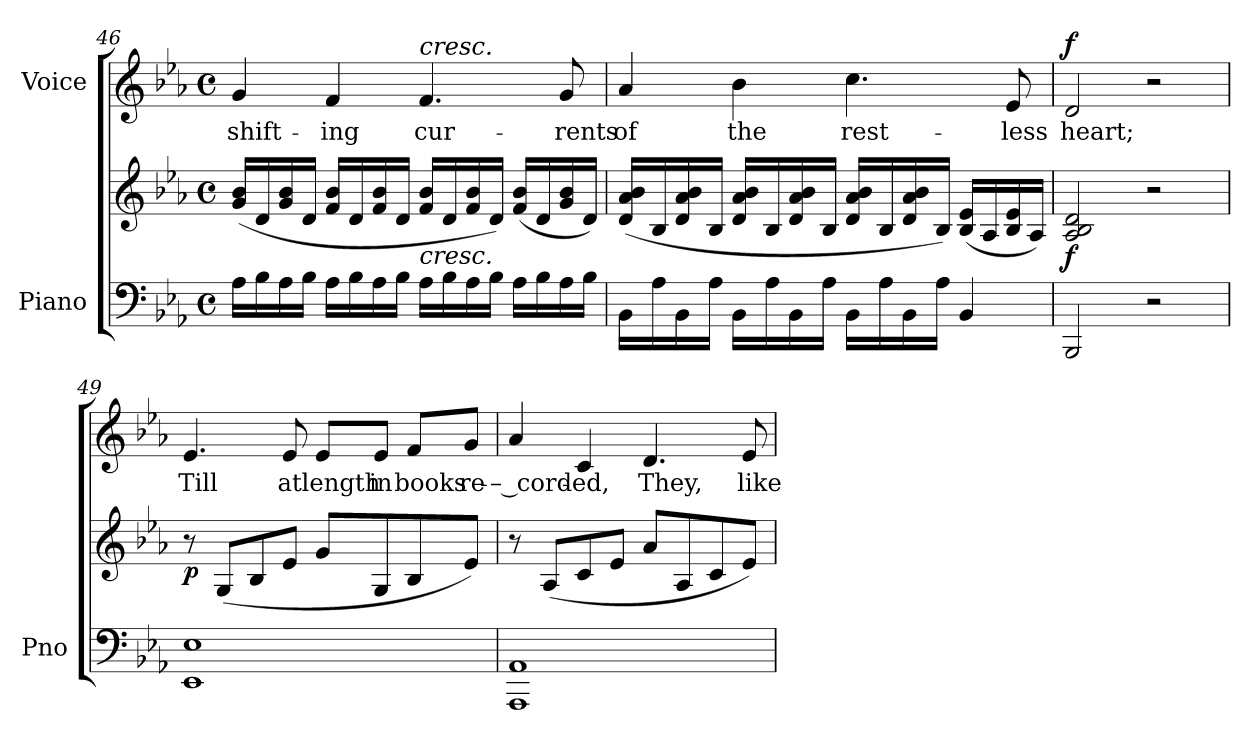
**kern	**kern	**dynam	**kern	**text	**dynam
*part2	*part2	*part2	*part1	*part1	*part1
*staff3	*staff2	*staff2/3	*staff1	*staff1	*staff1
*I"Piano	*	*	*I"Voice	*	*
*I'Pno	*	*	*	*	*
!!LO:LB:g=z
*clefF4	*clefG2	*	*clefG2	*	*
*k[b-e-a-]	*k[b-e-a-]	*	*k[b-e-a-]	*	*
*M4/4	*M4/4	*	*M4/4	*	*
*met(c)	*met(c)	*	*met(c)	*	*
=46	=46	=46	=46	=46	=46
!	!	!	!	!LO:LY:b	!
16A-\LL	(16g/ 16b-/LL	.	4g/	shift-	.
16B-\	16d/	.	.	.	.
16A-\	16g/ 16b-/	.	.	.	.
16B-\JJ	16d/JJ	.	.	.	.
!	!	!	!	!LO:LY:b	!
16A-\LL	16f/ 16b-/LL	.	4f/	-ing	.
16B-\	16d/	.	.	.	.
16A-\	16f/ 16b-/	.	.	.	.
16B-\JJ	16d/JJ	.	.	.	.
!	!	!	!LO:TX:a:i:t=cresc.	!	!
!	!LO:TX:b:i:t=cresc.	!	!	!	!
!	!	!	!	!LO:LY:b	!
16A-\LL	16f/ 16b-/LL	.	4.f/	cur-	.
16B-\	16d/	.	.	.	.
16A-\	16f/ 16b-/	.	.	.	.
16B-\JJ	16d/JJ)	.	.	.	.
16A-\LL	(16f/ 16b-/LL	.	.	.	.
16B-\	16d/	.	.	.	.
!	!	!	!	!LO:LY:b	!
16A-\	16g/ 16b-/	.	8g/	-rents	.
16B-\JJ	16d/JJ)	.	.	.	.
!!LO:LB:g=z
=47	=47	=47	=47	=47	=47
!	!	!	!	!LO:LY:b	!
16BB-\LL	(16d/ 16a-/ 16b-/LL	.	4a-/	of	.
16A-\	16B-/	.	.	.	.
16BB-\	16d/ 16a-/ 16b-/	.	.	.	.
16A-\JJ	16B-/JJ	.	.	.	.
!	!	!	!	!LO:LY:b	!
16BB-\LL	16d/ 16a-/ 16b-/LL	.	4b-\	the	.
16A-\	16B-/	.	.	.	.
16BB-\	16d/ 16a-/ 16b-/	.	.	.	.
16A-\JJ	16B-/JJ	.	.	.	.
!	!	!	!	!LO:LY:b	!
16BB-\LL	16d/ 16a-/ 16b-/LL	.	4.cc\	rest-	.
16A-\	16B-/	.	.	.	.
16BB-\	16d/ 16a-/ 16b-/	.	.	.	.
16A-\JJ	16B-/JJ)	.	.	.	.
4BB-/	(16B-/ 16e-/LL	.	.	.	.
.	16A-/	.	.	.	.
!	!	!	!	!LO:LY:b	!
.	16B-/ 16e-/	.	8e-/	-less	.
.	16A-/JJ)	.	.	.	.
=48	=48	=48	=48	=48	=48
!	!	!LO:DY:b	!	!LO:LY:b	!LO:DY:a
2BBB-/	2A-/ 2B-/ 2d/	f	2d/	heart;	f
2r	2r	.	2r	.	.
=49	=49	=49	=49	=49	=49
!	!	!LO:DY:b	!	!LO:LY:b	!LO:DY:a
!	!	!	!	!	!LO:DY:n=1:a
1EE- 1E-	8r	p	4.e-/	Till	p other-dynamics
.	(8G/L	.	.	.	.
.	8B-/	.	.	.	.
!	!	!	!	!LO:LY:b	!
.	8e-/J	.	8e-/	at	.
!	!	!	!	!LO:LY:b	!
.	8g/L	.	8e-/L	length	.
!	!	!	!	!LO:LY:b	!
.	8G/	.	8e-/J	in	.
!	!	!	!	!LO:LY:b	!
.	8B-/	.	8f/L	books	.
!	!	!	!	!LO:LY:b	!
.	8e-/J)	.	8g/J	re-	.
!!LO:PB:g=z
=50	=50	=50	=50	=50	=50
!	!	!	!	!LO:LY:b	!
1AAA- 1AA-	8r	.	4a-/	-– cord-	.
.	(8A-/L	.	.	.	.
!	!	!	!	!LO:LY:b	!
.	8c/	.	4c/	-ed,	.
.	8e-/J	.	.	.	.
!	!	!	!	!LO:LY:b	!
.	8a-/L	.	4.d/	They,	.
.	8A-/	.	.	.	.
.	8c/	.	.	.	.
!	!	!	!	!LO:LY:b	!
.	8e-/J)	.	8e-/	like	.
=	=	=	=	=	=
*-	*-	*-	*-	*-	*-
